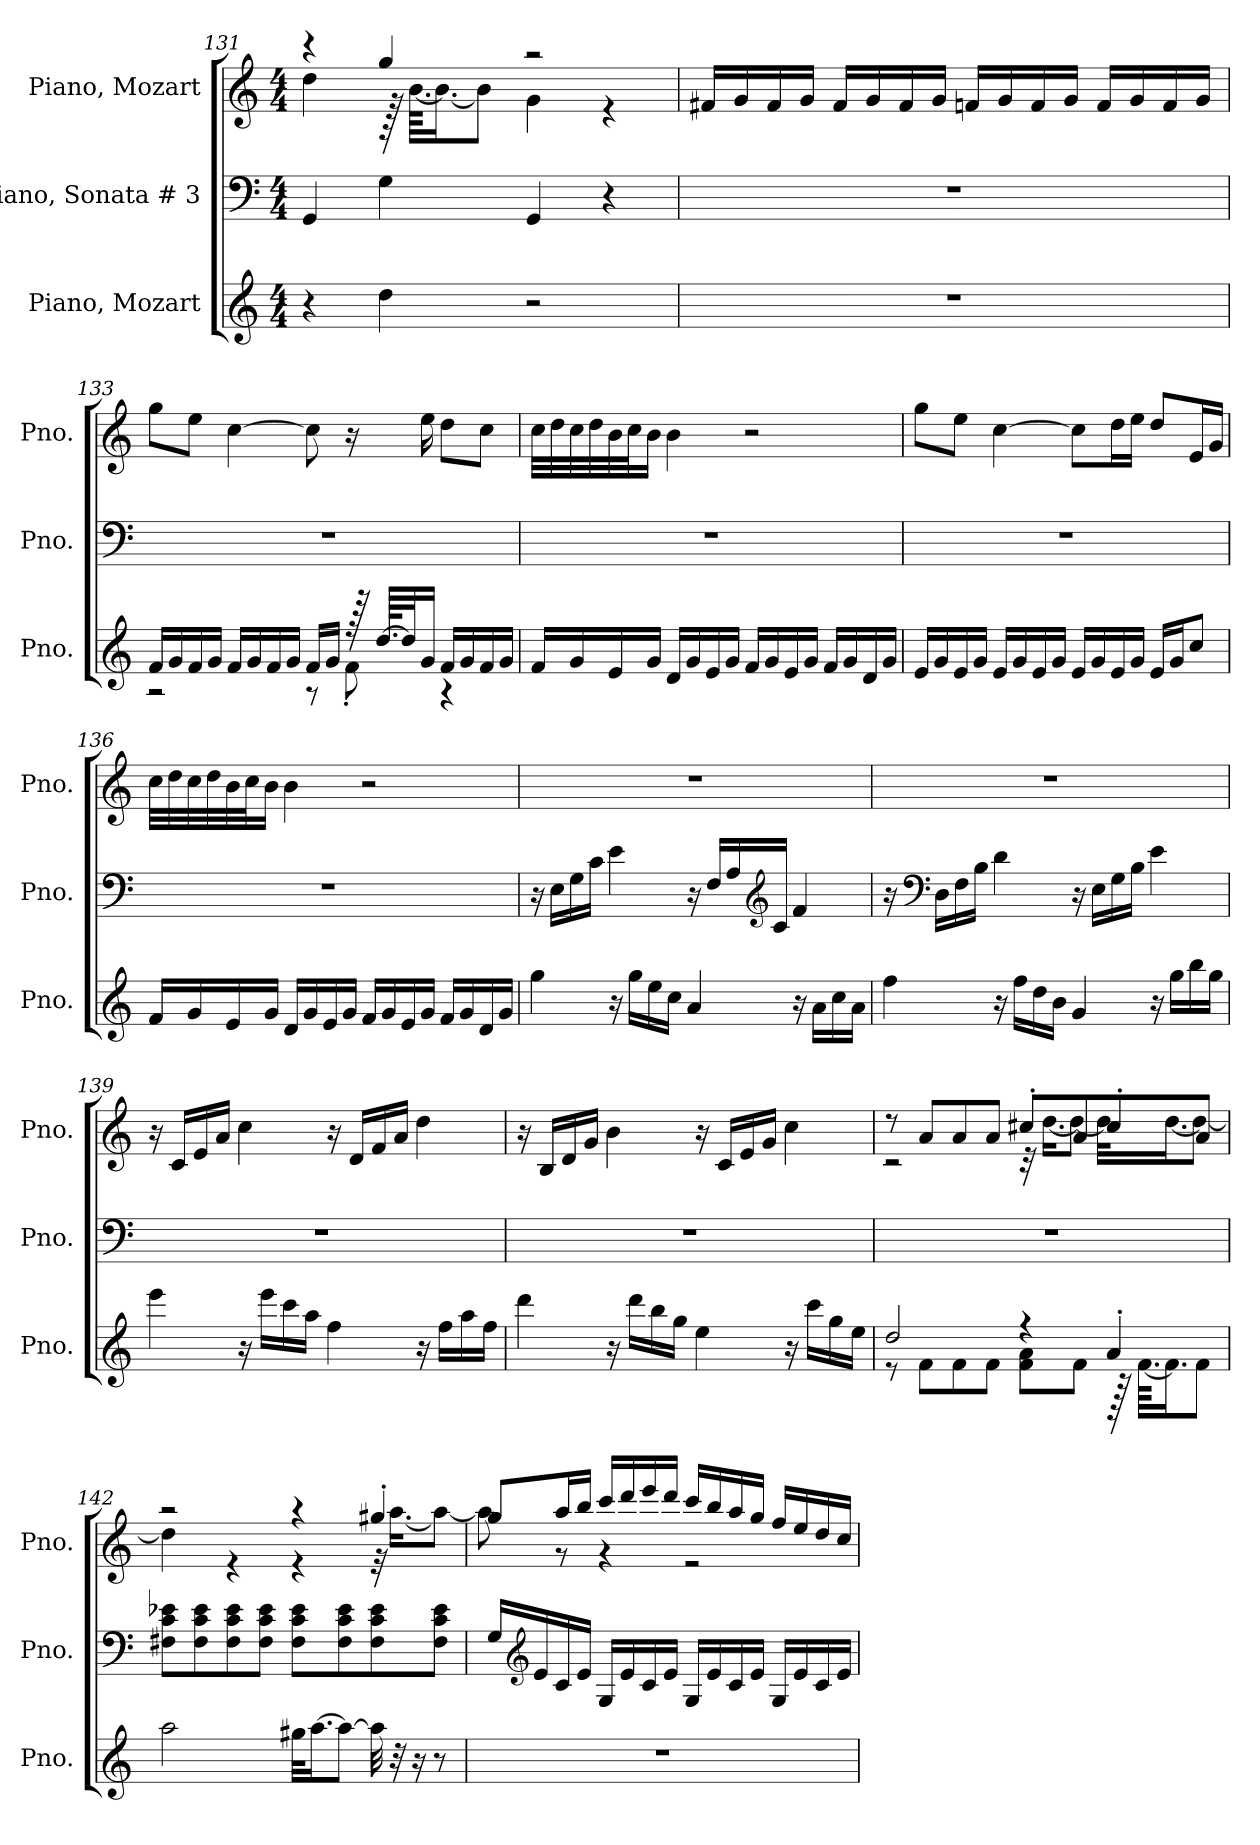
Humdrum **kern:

**kern	**kern	**kern
*part3	*part2	*part1
*staff3	*staff2	*staff1
*I"Piano, Mozart	*I"Piano, Sonata # 3	*I"Piano, Mozart
*I'Pno.	*I'Pno.	*I'Pno.
*clefG2	*clefF4	*clefG2
*k[]	*k[]	*k[]
*M4/4	*M4/4	*M4/4
=131	=131	=131
*	*	*^
4r	4GG/	4r	4dd\
4dd\	4G\	4gg/	128r
.	.	.	[64.b\KKLL
.	.	.	16.b\J_
.	.	.	8b\J]
2r	4GG/	2r	4g\
.	4r	.	4r
*	*	*v	*v
=132	=132	=132
1r	1r	16f#X/LL
.	.	16g/
.	.	16f#/
.	.	16g/JJ
.	.	16f#/LL
.	.	16g/
.	.	16f#/
.	.	16g/JJ
.	.	16fn/LL
.	.	16g/
.	.	16f/
.	.	16g/JJ
.	.	16f/LL
.	.	16g/
.	.	16f/
.	.	16g/JJ
!!LO:LB:g=z
=133	=133	=133
*^	*	*
16f/LL	2r	1r	8gg\L
16g/	.	.	.
16f/	.	.	8ee\J
16g/JJ	.	.	.
16f/LL	.	.	[4cc\
16g/	.	.	.
16f/	.	.	.
16g/JJ	.	.	.
16f/LL	8r	.	8cc\]
16g/JJ	.	.	.
128r	8f'\	.	16r
[64.dd/KLLL	.	.	.
32dd/J]	.	.	.
16g/JJ	.	.	16ee\
16f/LL	4r	.	8dd\L
16g/	.	.	.
16f/	.	.	8cc\J
16g/JJ	.	.	.
*v	*v	*	*
=134	=134	=134
16f/LL	1r	32cc\LLL
.	.	32dd\
16g/	.	32cc\
.	.	32dd\
16e/	.	32b\
.	.	32cc\J
16g/JJ	.	16b\JJ
16d/LL	.	4b\
16g/	.	.
16e/	.	.
16g/JJ	.	.
16f/LL	.	2r
16g/	.	.
16e/	.	.
16g/JJ	.	.
16f/LL	.	.
16g/	.	.
16d/	.	.
16g/JJ	.	.
!!LO:PB:g=z
=135	=135	=135
16e/LL	1r	8gg\L
16g/	.	.
16e/	.	8ee\J
16g/JJ	.	.
16e/LL	.	[4cc\
16g/	.	.
16e/	.	.
16g/JJ	.	.
16e/LL	.	8cc\L]
16g/	.	.
16e/	.	16dd\L
16g/JJ	.	16ee\JJ
16e/LL	.	8dd/L
16g/J	.	.
8cc/J	.	16e/L
.	.	16g/JJ
=136	=136	=136
16f/LL	1r	32cc\LLL
.	.	32dd\
16g/	.	32cc\
.	.	32dd\
16e/	.	32b\
.	.	32cc\J
16g/JJ	.	16b\JJ
16d/LL	.	4b\
16g/	.	.
16e/	.	.
16g/JJ	.	.
16f/LL	.	2r
16g/	.	.
16e/	.	.
16g/JJ	.	.
16f/LL	.	.
16g/	.	.
16d/	.	.
16g/JJ	.	.
!!LO:LB:g=z
=137	=137	=137
4gg\	16r	1r
.	16E\LL	.
.	16G\	.
.	16c\JJ	.
16r	4e\	.
16gg\LL	.	.
16ee\	.	.
16cc\JJ	.	.
4a/	16r	.
.	16F/LL	.
.	16A/	.
*	*clefG2	*
.	16c/JJ	.
16r	4f/	.
16a\LL	.	.
16cc\	.	.
16a\JJ	.	.
=138	=138	=138
4ff\	16r	1r
*	*clefF4	*
.	16D\LL	.
.	16F\	.
.	16B\JJ	.
16r	4d\	.
16ff\LL	.	.
16dd\	.	.
16b\JJ	.	.
4g/	16r	.
.	16E\LL	.
.	16G\	.
.	16B\JJ	.
16r	4e\	.
16gg\LL	.	.
16bb\	.	.
16gg\JJ	.	.
!!LO:LB:g=z
=139	=139	=139
4eee\	1r	16r
.	.	16c/LL
.	.	16e/
.	.	16a/JJ
16r	.	4cc\
16eee\LL	.	.
16ccc\	.	.
16aa\JJ	.	.
4ff\	.	16r
.	.	16d/LL
.	.	16f/
.	.	16a/JJ
16r	.	4dd\
16ff\LL	.	.
16aa\	.	.
16ff\JJ	.	.
=140	=140	=140
4ddd\	1r	16r
.	.	16B/LL
.	.	16d/
.	.	16g/JJ
16r	.	4b\
16ddd\LL	.	.
16bb\	.	.
16gg\JJ	.	.
4ee\	.	16r
.	.	16c/LL
.	.	16e/
.	.	16g/JJ
16r	.	4cc\
16ccc\LL	.	.
16gg\	.	.
16ee\JJ	.	.
!!LO:LB:g=z
=141	=141	=141
*^	*	*^
2dd/	8r	1r	8r	2r
.	8f\L	.	8a/L	.
.	8f\	.	8a/	.
.	8f\J	.	8a/J	.
4r	8f\ 8a\L	.	8cc#X'/L	32r
.	.	.	.	[16.dd\KL
.	8f\J	.	8a/	8dd\J_
4a'/	128r	.	8cc#'/	32dd\KLL]
.	[64.f\KKLL	.	.	.
.	16.f\J]	.	.	[16.dd\J
.	8f\J	.	8a/J	8dd\J_
*v	*v	*	*	*
=142	=142	=142	=142
2aa\	8F#X\ 8c\ 8e-X\L	2r	4dd\]
.	8F#\ 8c\ 8e-\	.	.
.	8F#\ 8c\ 8e-\	.	4r
.	8F#\ 8c\ 8e-\J	.	.
32gg#X\KLL	8F#\ 8c\ 8e-\L	4r	4r
[16.aa\J	.	.	.
8aa\J_	8F#\ 8c\ 8e-\	.	.
32aa\]	8F#\ 8c\ 8e-\	4gg#X'/	32r
32r	.	.	[16.aa\KL
16r	.	.	.
8r	8F#\ 8c\ 8e-\J	.	8aa\J_
!!LO:PB:g=z	!!
=143	=143	=143	=143
1r	16G/LL	8gg/L	8aa\]
*	*clefG2	*	*
.	16e/	.	.
.	16c/	16aa/L	8r
.	16e/JJ	16bb/JJ	.
.	16G/LL	16ccc/LL	4r
.	16e/	16ddd/	.
.	16c/	16eee/	.
.	16e/JJ	16ddd/JJ	.
.	16G/LL	16ccc/LL	2r
.	16e/	16bb/	.
.	16c/	16aa/	.
.	16e/JJ	16gg/JJ	.
.	16G/LL	16ff/LL	.
.	16e/	16ee/	.
.	16c/	16dd/	.
.	16e/JJ	16cc/JJ	.
*	*	*v	*v
=	=	=
*-	*-	*-
